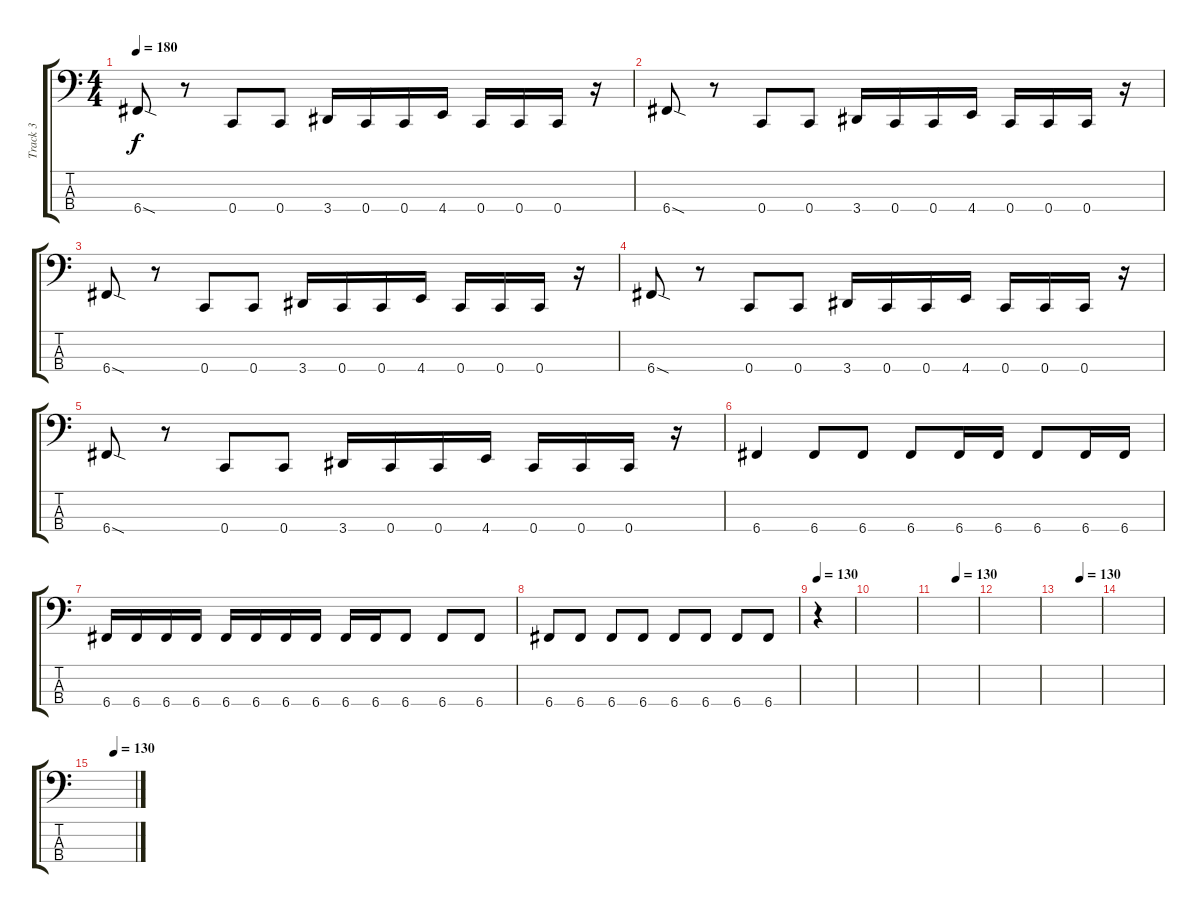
\track ("Track 3" "Track 3") {instrument electricbasspick}
\staff {score tabs}
\tuning (F2 C2 G1 C1) {hide}
\ts (4 4)
\tempo 180
\clef f4
\ks c
6.4{sod}.8{dy f} r.8 0.4.8 0.4.8 3.4.16 0.4.16 0.4.16 4.4.16 0.4.16 0.4.16 0.4.16 r.16 |
6.4{sod}.8 r.8 0.4.8 0.4.8 3.4.16 0.4.16 0.4.16 4.4.16 0.4.16 0.4.16 0.4.16 r.16 |
6.4{sod}.8 r.8 0.4.8 0.4.8 3.4.16 0.4.16 0.4.16 4.4.16 0.4.16 0.4.16 0.4.16 r.16 |
6.4{sod}.8 r.8 0.4.8 0.4.8 3.4.16 0.4.16 0.4.16 4.4.16 0.4.16 0.4.16 0.4.16 r.16 |
6.4{sod}.8 r.8 0.4.8 0.4.8 3.4.16 0.4.16 0.4.16 4.4.16 0.4.16 0.4.16 0.4.16 r.16 |
6.4.4 6.4.8 6.4.8 6.4.8 6.4.16 6.4.16 6.4.8 6.4.16 6.4.16 |
6.4.16 6.4.16 6.4.16 6.4.16 6.4.16 6.4.16 6.4.16 6.4.16 6.4.16 6.4.16 6.4.8 6.4.8 6.4.8 |
6.4.8 6.4.8 6.4.8 6.4.8 6.4.8 6.4.8 6.4.8 6.4.8 |
\tempo 130
r.4 |
|
\tempo (130 0.5)
|
|
\tempo (130 0.5)
|
|
\tempo (130 0.5)
